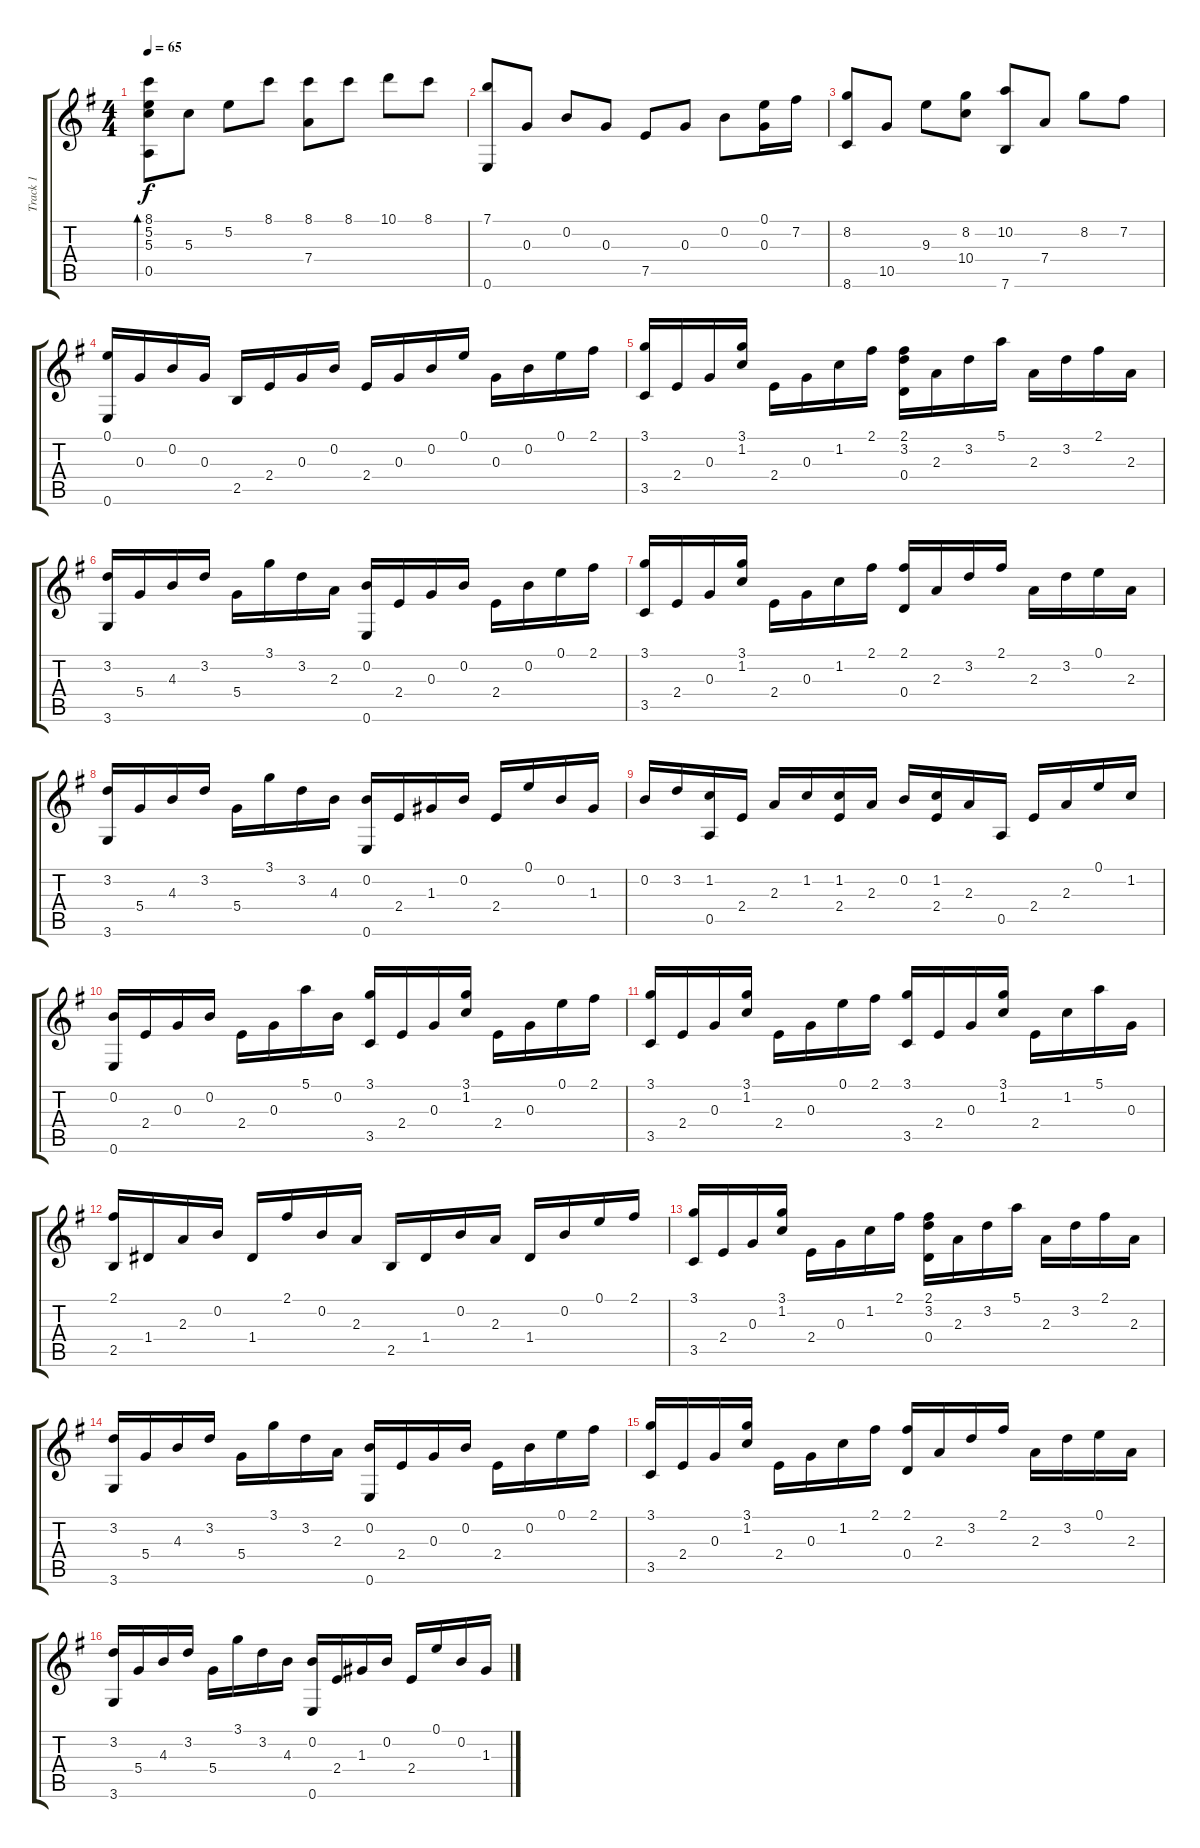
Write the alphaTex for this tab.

\track ("Track 1" "Track 1") {instrument acousticguitarnylon}
\staff {score tabs}
\tuning (E4 B3 G3 D3 A2 E2) {hide}
\ts (4 4)
\tempo 65
\clef g2
\ks eminor
(8.1 5.2 5.3 0.5).8{bd 60 dy f} 5.3.8 5.2.8 8.1.8 (8.1 7.4).8 8.1.8 10.1.8 8.1.8 |
(7.1 0.6).8 0.3.8 0.2.8 0.3.8 7.5.8 0.3.8 0.2.8 (0.1 0.3).16 7.2.16 |
(8.2 8.6).8 10.5.8 9.3.8 (8.2 10.4).8 (10.2 7.6).8 7.4.8 8.2.8 7.2.8 |
(0.1 0.6).16 0.3.16 0.2.16 0.3.16 2.5.16 2.4.16 0.3.16 0.2.16 2.4.16 0.3.16 0.2.16 0.1.16 0.3.16 0.2.16 0.1.16 2.1.16 |
(3.1 3.5).16 2.4.16 0.3.16 (3.1 1.2).16 2.4.16 0.3.16 1.2.16 2.1.16 (2.1 3.2 0.4).16 2.3.16 3.2.16 5.1.16 2.3.16 3.2.16 2.1.16 2.3.16 |
(3.2 3.6).16 5.4.16 4.3.16 3.2.16 5.4.16 3.1.16 3.2.16 2.3.16 (0.2 0.6).16 2.4.16 0.3.16 0.2.16 2.4.16 0.2.16 0.1.16 2.1.16 |
(3.1 3.5).16 2.4.16 0.3.16 (3.1 1.2).16 2.4.16 0.3.16 1.2.16 2.1.16 (2.1 0.4).16 2.3.16 3.2.16 2.1.16 2.3.16 3.2.16 0.1.16 2.3.16 |
(3.2 3.6).16 5.4.16 4.3.16 3.2.16 5.4.16 3.1.16 3.2.16 4.3.16 (0.2 0.6).16 2.4.16 1.3.16 0.2.16 2.4.16 0.1.16 0.2.16 1.3.16 |
0.2.16 3.2.16 (1.2 0.5).16 2.4.16 2.3.16 1.2.16 (1.2 2.4).16 2.3.16 0.2.16 (1.2 2.4).16 2.3.16 0.5.16 2.4.16 2.3.16 0.1.16 1.2.16 |
(0.2 0.6).16 2.4.16 0.3.16 0.2.16 2.4.16 0.3.16 5.1.16 0.2.16 (3.1 3.5).16 2.4.16 0.3.16 (3.1 1.2).16 2.4.16 0.3.16 0.1.16 2.1.16 |
(3.1 3.5).16 2.4.16 0.3.16 (3.1 1.2).16 2.4.16 0.3.16 0.1.16 2.1.16 (3.1 3.5).16 2.4.16 0.3.16 (3.1 1.2).16 2.4.16 1.2.16 5.1.16 0.3.16 |
(2.1 2.5).16 1.4.16 2.3.16 0.2.16 1.4.16 2.1.16 0.2.16 2.3.16 2.5.16 1.4.16 0.2.16 2.3.16 1.4.16 0.2.16 0.1.16 2.1.16 |
(3.1 3.5).16 2.4.16 0.3.16 (3.1 1.2).16 2.4.16 0.3.16 1.2.16 2.1.16 (2.1 3.2 0.4).16 2.3.16 3.2.16 5.1.16 2.3.16 3.2.16 2.1.16 2.3.16 |
(3.2 3.6).16 5.4.16 4.3.16 3.2.16 5.4.16 3.1.16 3.2.16 2.3.16 (0.2 0.6).16 2.4.16 0.3.16 0.2.16 2.4.16 0.2.16 0.1.16 2.1.16 |
(3.1 3.5).16 2.4.16 0.3.16 (3.1 1.2).16 2.4.16 0.3.16 1.2.16 2.1.16 (2.1 0.4).16 2.3.16 3.2.16 2.1.16 2.3.16 3.2.16 0.1.16 2.3.16 |
(3.2 3.6).16 5.4.16 4.3.16 3.2.16 5.4.16 3.1.16 3.2.16 4.3.16 (0.2 0.6).16 2.4.16 1.3.16 0.2.16 2.4.16 0.1.16 0.2.16 1.3.16
